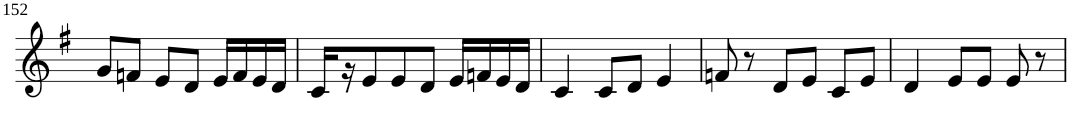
**kern
*part1
*staff1
*I"Violin
!!LO:PB:g=z
*clefG2
*k[f#]
*G:
*M3/4
=152
8g/L
8fn/J
8e/L
8d/J
16e/LL
16f/
16e/
16d/JJ
=153
16c/LL
16r
8e/
8e/
8d/J
16e/LL
16fn/
16e/
16d/JJ
=154
4c/
8c/L
8d/J
4e/
=155
8fn/
8r
8d/L
8e/J
8c/L
8e/J
=156
4d/
8e/L
8e/J
8e/
8r
=
*-
